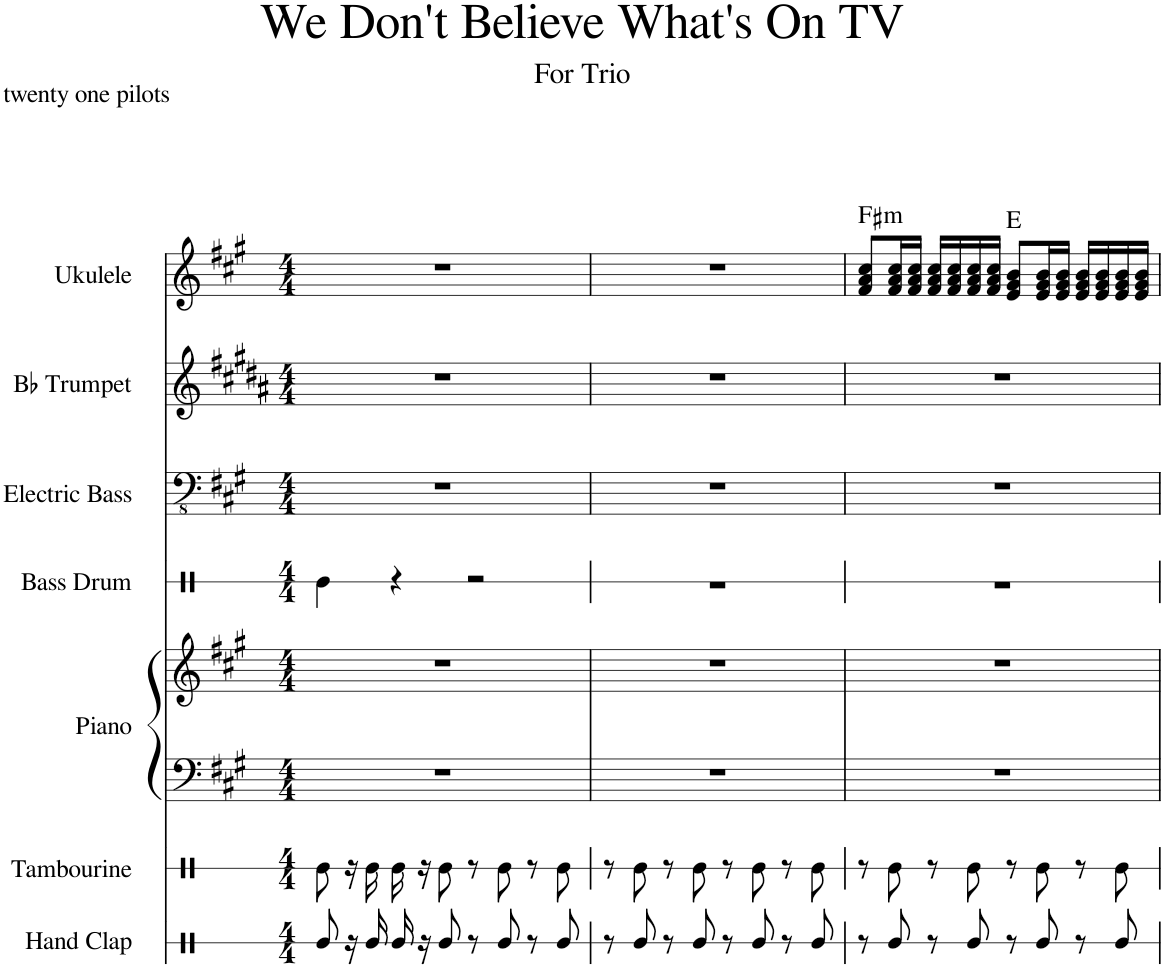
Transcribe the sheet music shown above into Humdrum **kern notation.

**kern	**kern	**kern	**kern	**kern	**kern	**kern	**kern	**harte
*part7	*part6	*part5	*part5	*part4	*part3	*part2	*part1	*part1
*staff8	*staff7	*staff6	*staff5	*staff4	*staff3	*staff2	*staff1	*
*I"Hand Clap	*I"Tambourine	*I"Piano	*	*I"Bass Drum	*I"Electric Bass	*I"Bb Trumpet	*I"Ukulele	*
*I'Hd. Clp.	*I'Tamb.	*I'Pno.	*	*I'B. Dr.	*I'El. B.	*I'Bb Tpt.	*I'Uk.	*
*stria1	*stria1	*	*	*stria1	*	*	*	*
*clefX	*clefX	*clefF4	*clefG2	*clefX	*clefFv4	*clefG2	*clefG2	*
*	*	*	*	*	*	*Trd1c2	*	*
*k[]	*k[]	*k[f#c#g#]	*k[f#c#g#]	*k[]	*k[f#c#g#]	*k[f#c#g#d#a#]	*k[f#c#g#]	*
*M4/4	*M4/4	*M4/4	*M4/4	*M4/4	*M4/4	*M4/4	*M4/4	*
=1	=1	=1	=1	=1	=1	=1	=1	=1
8Re/	8Re\	1r	1r	4Re\	1r	1r	1r	.
16r	16r	.	.	.	.	.	.	.
16Re/	16Re\	.	.	.	.	.	.	.
16Re/	16Re\	.	.	4r	.	.	.	.
16r	16r	.	.	.	.	.	.	.
8Re/	8Re\	.	.	.	.	.	.	.
8r	8r	.	.	2r	.	.	.	.
8Re/	8Re\	.	.	.	.	.	.	.
8r	8r	.	.	.	.	.	.	.
8Re/	8Re\	.	.	.	.	.	.	.
=2	=2	=2	=2	=2	=2	=2	=2	=2
8r	8r	1r	1r	1r	1r	1r	1r	.
8Re/	8Re\	.	.	.	.	.	.	.
8r	8r	.	.	.	.	.	.	.
8Re/	8Re\	.	.	.	.	.	.	.
8r	8r	.	.	.	.	.	.	.
8Re/	8Re\	.	.	.	.	.	.	.
8r	8r	.	.	.	.	.	.	.
8Re/	8Re\	.	.	.	.	.	.	.
=3	=3	=3	=3	=3	=3	=3	=3	=3
!	!	!	!	!	!	!	!	!LO:H:kt=m
8r	8r	1r	1r	1r	1r	1r	8f#/ 8a/ 8cc#/L	F#:min
8Re/	8Re\	.	.	.	.	.	16f#/ 16a/ 16cc#/L	.
.	.	.	.	.	.	.	16f#/ 16a/ 16cc#/JJ	.
8r	8r	.	.	.	.	.	16f#/ 16a/ 16cc#/LL	.
.	.	.	.	.	.	.	16f#/ 16a/ 16cc#/	.
8Re/	8Re\	.	.	.	.	.	16f#/ 16a/ 16cc#/	.
.	.	.	.	.	.	.	16f#/ 16a/ 16cc#/JJ	.
8r	8r	.	.	.	.	.	8e/ 8g#/ 8b/L	E:maj
8Re/	8Re\	.	.	.	.	.	16e/ 16g#/ 16b/L	.
.	.	.	.	.	.	.	16e/ 16g#/ 16b/JJ	.
8r	8r	.	.	.	.	.	16e/ 16g#/ 16b/LL	.
.	.	.	.	.	.	.	16e/ 16g#/ 16b/	.
8Re/	8Re\	.	.	.	.	.	16e/ 16g#/ 16b/	.
.	.	.	.	.	.	.	16e/ 16g#/ 16b/JJ	.
=	=	=	=	=	=	=	=	=
*-	*-	*-	*-	*-	*-	*-	*-	*-
